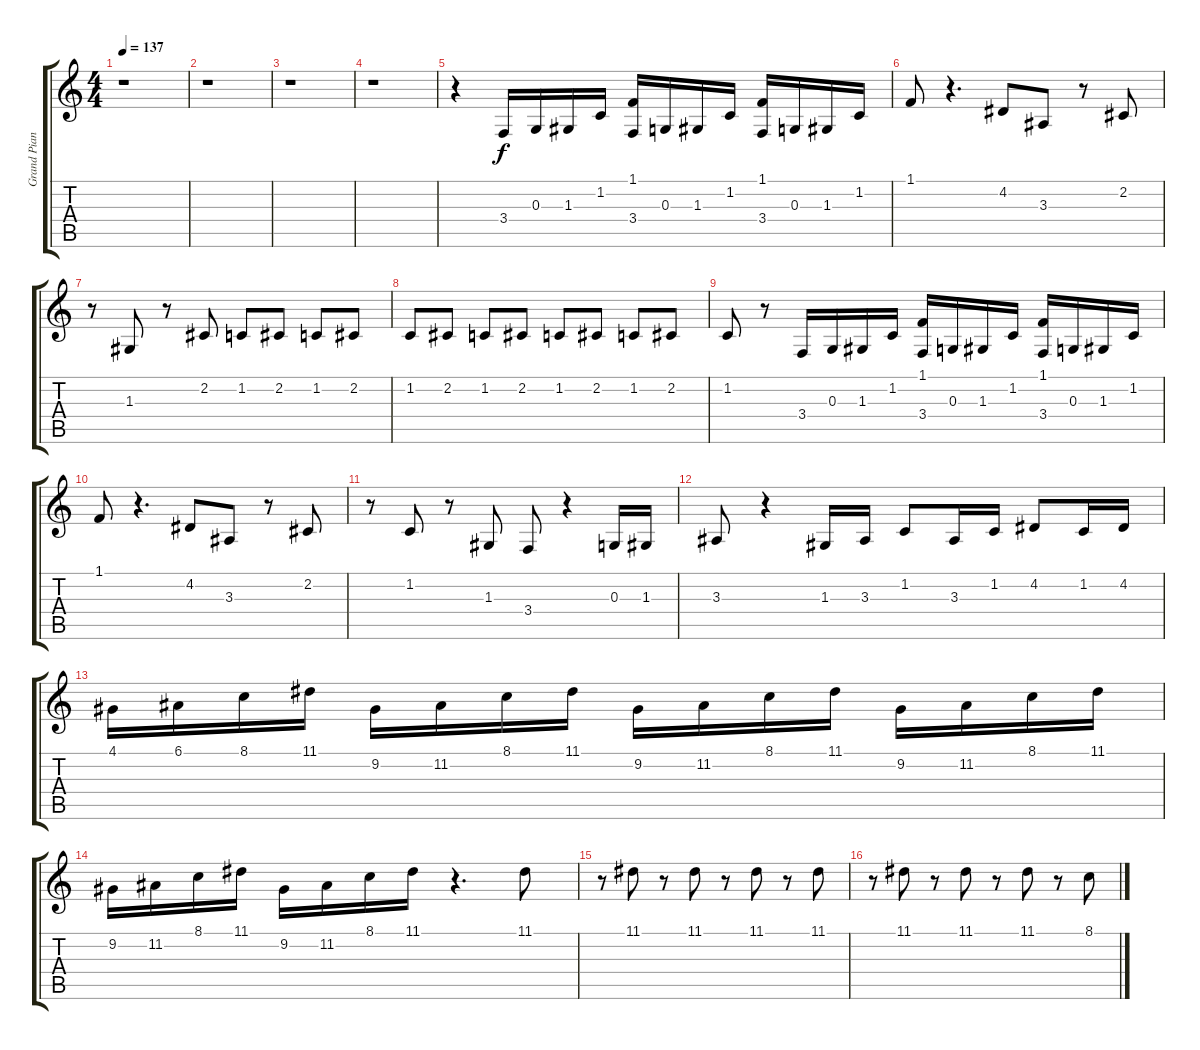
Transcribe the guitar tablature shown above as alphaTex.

\track ("Grand Piano 3" "Grand Pian") {instrument acousticgrandpiano}
\staff {score tabs}
\tuning (E4 B3 G3 D3 A2 E2) {hide}
\ts (4 4)
\tempo 137
\clef g2
\ks c
r.1{dy f} |
r.1 |
r.1 |
r.1 |
r.4 3.4.16{volume 6} 0.3.16 1.3.16 1.2.16 (1.1 3.4).16{volume 6} 0.3.16{volume 6} 1.3.16{volume 5} 1.2.16{volume 5} (1.1 3.4).16{volume 5} 0.3.16{volume 4} 1.3.16{volume 4} 1.2.16{volume 4} |
1.1.8{volume 4} r.4{d} 4.2.8{volume 6} 3.3.8 r.8 2.2.8 |
r.8 1.3.8 r.8 2.2.8 1.2.8 2.2.8 1.2.8{volume 6} 2.2.8{volume 6} |
1.2.8{volume 5} 2.2.8{volume 5} 1.2.8{volume 4} 2.2.8{volume 4} 1.2.8{volume 3} 2.2.8{volume 3} 1.2.8{volume 2} 2.2.8{volume 2} |
1.2.8{volume 1} r.8 3.4.16 0.3.16 1.3.16 1.2.16 (1.1 3.4).16{volume 6} 0.3.16{volume 6} 1.3.16{volume 6} 1.2.16{volume 5} (1.1 3.4).16{volume 5} 0.3.16{volume 4} 1.3.16{volume 4} 1.2.16{volume 4} |
1.1.8{volume 4} r.4{d} 4.2.8{volume 6} 3.3.8 r.8 2.2.8 |
r.8 1.2.8 r.8 1.3.8 3.4.8 r.4 0.3.16 1.3.16 |
3.3.8 r.4 1.3.16 3.3.16 1.2.8 3.3.16 1.2.16 4.2.8 1.2.16 4.2.16 |
4.1.16{volume 12 balance 4} 6.1.16{volume 12} 8.1.16{volume 12} 11.1.16{volume 11} 9.2.16{volume 11 balance 8} 11.2.16{volume 10} 8.1.16{volume 10} 11.1.16{volume 10} 9.2.16{volume 9 balance 12} 11.2.16{volume 9} 8.1.16{volume 8} 11.1.16{volume 8} 9.2.16{volume 8 balance 16} 11.2.16{volume 7} 8.1.16{volume 7} 11.1.16{volume 7} |
9.2.16{volume 6 balance 12} 11.2.16{volume 6} 8.1.16{volume 6} 11.1.16{volume 5} 9.2.16{volume 5 balance 10} 11.2.16{volume 4} 8.1.16{volume 4} 11.1.16{volume 4} r.4{d} 11.1.8{volume 9} |
r.8 11.1.8{volume 9} r.8 11.1.8{volume 8} r.8 11.1.8{volume 8} r.8 11.1.8{volume 7} |
r.8 11.1.8{volume 6} r.8 11.1.8{volume 6} r.8 11.1.8{volume 5} r.8 8.1.8{volume 4}
